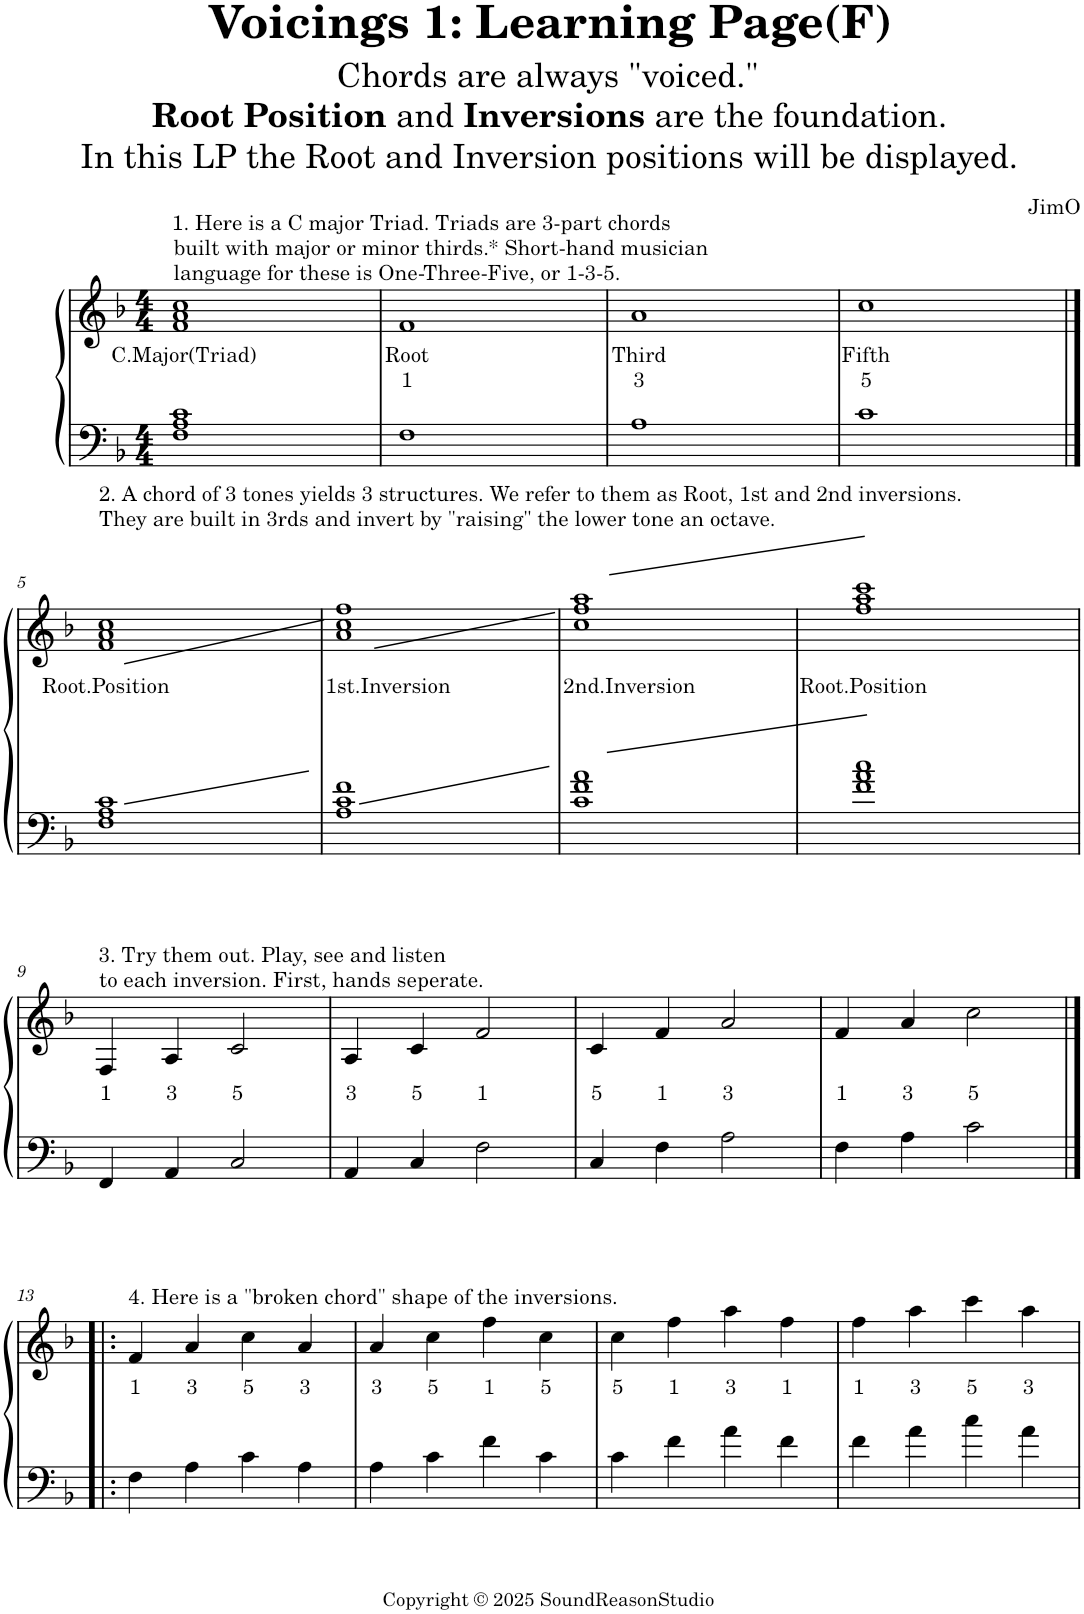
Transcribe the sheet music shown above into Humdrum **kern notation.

**kern	**kern	**text	**text
*part1	*part1	*part1	*part1
*staff2	*staff1	*staff1	*staff1
*I"Piano	*	*	*
*I'Pno.	*	*	*
*clefF4	*clefG2	*	*
*k[b-]	*k[b-]	*	*
*M4/4	*M4/4	*	*
=1	=1	=1	=1
!	!LO:TX:a:t=1. Here is a C major Triad. Triads are 3-part chords	!	!
!	!LO:TX:a:t=built with major or minor thirds.* Short-hand musician	!	!
!	!LO:TX:a:t=language for these is One-Three-Five, or 1-3-5.	!	!
!	!	!LO:LY:b	!
1F 1A 1c	1f 1a 1cc	C.Major(Triad)	.
=2	=2	=2	=2
!	!	!LO:LY:b	!LO:LY:b
1F	1f	Root	1
=3	=3	=3	=3
!	!	!LO:LY:b	!LO:LY:b
1A	1a	Third	3
=4	=4	=4	=4
!	!	!LO:LY:b	!LO:LY:b
1c	1cc	Fifth	5
!!LO:LB:g=z
==5	==5	==5	==5
!	!LO:TX:a:t=2. A chord of 3 tones yields 3 structures. We refer to them as Root, 1st and 2nd inversions.	!	!
!	!LO:TX:a:t=They are built in 3rds and invert by "raising" the lower tone an octave.	!	!
!	!	!LO:LY:b	!
1F 1A 1c	1f 1a 1cc	Root.Position	.
=6	=6	=6	=6
!	!	!LO:LY:b	!
1A 1c 1f	1a 1cc 1ff	1st.Inversion	.
=7	=7	=7	=7
!	!	!LO:LY:b	!
1c 1f 1a	1cc 1ff 1aa	2nd.Inversion	.
=8	=8	=8	=8
!	!	!LO:LY:b	!
1f 1a 1cc	1ff 1aa 1ccc	Root.Position	.
!!LO:LB:g=z
=9	=9	=9	=9
!	!LO:TX:a:t=3. Try them out. Play, see and listen	!	!
!	!LO:TX:a:t=to each inversion. First, hands seperate.	!	!
!	!	!LO:LY:b	!
4FF/	4F/	1	.
!	!	!LO:LY:b	!
4AA/	4A/	3	.
!	!	!LO:LY:b	!
2C/	2c/	5	.
=10	=10	=10	=10
!	!	!LO:LY:b	!
4AA/	4A/	3	.
!	!	!LO:LY:b	!
4C/	4c/	5	.
!	!	!LO:LY:b	!
2F\	2f/	1	.
=11	=11	=11	=11
!	!	!LO:LY:b	!
4C/	4c/	5	.
!	!	!LO:LY:b	!
4F\	4f/	1	.
!	!	!LO:LY:b	!
2A\	2a/	3	.
=12	=12	=12	=12
!	!	!LO:LY:b	!
4F\	4f/	1	.
!	!	!LO:LY:b	!
4A\	4a/	3	.
!	!	!LO:LY:b	!
2c\	2cc\	5	.
!!LO:LB:g=z
=13|!:	=13|!:	=13|!:	=13|!:
!	!LO:TX:a:t=4. Here is a "broken chord" shape of the inversions.	!	!
!	!	!LO:LY:b	!
4F\	4f/	1	.
!	!	!LO:LY:b	!
4A\	4a/	3	.
!	!	!LO:LY:b	!
4c\	4cc\	5	.
!	!	!LO:LY:b	!
4A\	4a/	3	.
=14	=14	=14	=14
!	!	!LO:LY:b	!
4A\	4a/	3	.
!	!	!LO:LY:b	!
4c\	4cc\	5	.
!	!	!LO:LY:b	!
4f\	4ff\	1	.
!	!	!LO:LY:b	!
4c\	4cc\	5	.
=15	=15	=15	=15
!	!	!LO:LY:b	!
4c\	4cc\	5	.
!	!	!LO:LY:b	!
4f\	4ff\	1	.
!	!	!LO:LY:b	!
4a\	4aa\	3	.
!	!	!LO:LY:b	!
4f\	4ff\	1	.
=16	=16	=16	=16
!	!	!LO:LY:b	!
4f\	4ff\	1	.
!	!	!LO:LY:b	!
4a\	4aa\	3	.
!	!	!LO:LY:b	!
4cc\	4ccc\	5	.
!	!	!LO:LY:b	!
4a\	4aa\	3	.
=	=	=	=
*-	*-	*-	*-
